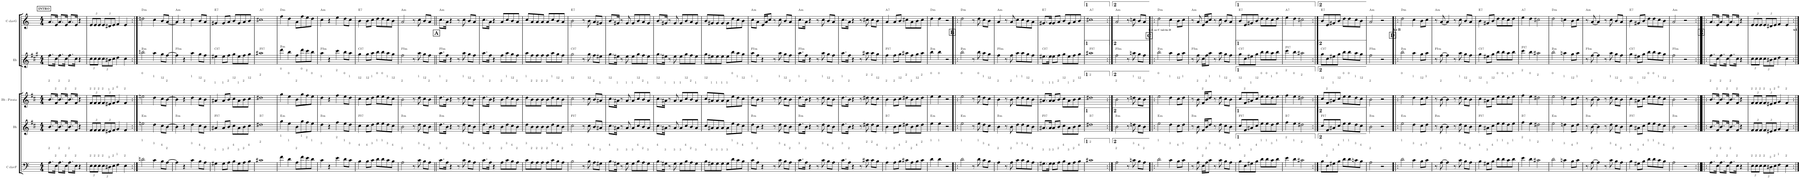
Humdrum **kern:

**kern	**kern	**harte	**kern	**kern	**harte	**kern	**harte
*part5	*part4	*part4	*part3	*part2	*part2	*part1	*part1
*staff5	*staff4	*	*staff3	*staff2	*	*staff1	*
*I"C clavF	*I"Bb	*	*I"Bb - Pirata	*I"Eb	*	*I"C clavG	*
*clefF4	*clefG2	*	*clefG2	*clefG2	*	*clefG2	*
*	*Trd1c2	*	*Trd1c2	*Trd5c9	*	*	*
*k[]	*k[f#c#]	*	*k[f#c#]	*k[f#c#g#]	*	*k[]	*
*M4/4	*M4/4	*	*M4/4	*M4/4	*	*M4/4	*
!!LO:REH:place=s1:a:B:cj:t=INTRO
=1	=1	=1	=1	=1	=1	=1	=1
!	!	!	!LO:TX:a:t=2	!	!	!	!
!LO:TX:a:t=2	!	!	!	!	!	!	!
8.A\L	8.b/L	.	8.b/L	8.ff#\L	.	8.a/L	.
!	!	!	!LO:TX:a:t=2	!	!	!	!
!LO:TX:a:t=2	!	!	!	!	!	!	!
16E\Jk	16f#/Jk	.	16f#/Jk	16cc#\Jk	.	16e/Jk	.
!	!	!	!LO:TX:a:t=2	!	!	!	!
!LO:TX:a:t=2	!	!	!	!	!	!	!
8.A\L	8.b/L	.	8.b/L	8.ff#\L	.	8.a/L	.
!	!	!	!LO:TX:a:t=2	!	!	!	!
!LO:TX:a:t=2	!	!	!	!	!	!	!
16E\Jk	16f#/Jk	.	16f#/Jk	16cc#\Jk	.	16e/Jk	.
!	!	!	!LO:TX:a:t=2	!	!	!	!
!LO:TX:a:t=2	!	!	!	!	!	!	!
8.A\L	8.b/L	.	8.b/L	8.ff#\L	.	8.a/L	.
!	!	!	!LO:TX:a:t=2	!	!	!	!
!LO:TX:a:t=2	!	!	!	!	!	!	!
16E\Jk	16f#/Jk	.	16f#/Jk	16cc#\Jk	.	16e/Jk	.
4r	4r	.	4r	4r	.	4r	.
=2	=2	=2	=2	=2	=2	=2	=2
*Xbrackettup	*Xbrackettup	*	*Xbrackettup	*Xbrackettup	*	*Xbrackettup	*
!	!	!	!LO:TX:a:t=2	!	!	!	!
!LO:TX:a:t=2	!	!	!	!	!	!	!
12E\L	12f#/L	.	12f#/L	12cc#\L	.	12e/L	.
!	!	!	!LO:TX:a:t=2	!	!	!	!
!LO:TX:a:t=2	!	!	!	!	!	!	!
12E\	12f#/	.	12f#/	12cc#\	.	12e/	.
!	!	!	!LO:TX:a:t=2	!	!	!	!
!LO:TX:a:t=2	!	!	!	!	!	!	!
12E\J	12f#/J	.	12f#/J	12cc#\J	.	12e/J	.
!	!	!	!LO:TX:a:t=2	!	!	!	!
!LO:TX:a:t=2	!	!	!	!	!	!	!
12E\L	12f#/L	.	12f#/L	12cc#\L	.	12e/L	.
!	!	!	!LO:TX:a:t=1	!	!	!	!
!LO:TX:a:t=3	!	!	!	!	!	!	!
12D#X\	12e#X/	.	12e#X/	12b#X\	.	12d#X/	.
!	!	!	!LO:TX:a:t=2	!	!	!	!
!LO:TX:a:t=2	!	!	!	!	!	!	!
12E\J	12f#/J	.	12f#/J	12cc#\J	.	12e/J	.
!	!	!	!LO:TX:a:t=0	!	!	!	!
!LO:TX:a:t=1	!	!	!	!	!	!	!
4F\	4g/	.	4g/	4dd\	.	4f/	.
!	!	!	!LO:TX:a:t=2	!	!	!	!
!LO:TX:a:t=2	!	!	!	!	!	!	!
4E\	4f#/	.	4f#/	4cc#\	.	4e/	.
=3:|!	=3:|!	=3:|!	=3:|!	=3:|!	=3:|!	=3:|!	=3:|!
!	!	!	!LO:TX:a:t=0	!	!	!	!
!LO:TX:a:t=1	!	!LO:H:kt=m	!	!	!LO:H:kt=m	!	!LO:H:kt=m
2dn\	2een\	E:min	2een\	2bbn\	B:min	2ddn\	D:min
!	!	!	!LO:TX:a:t=1	!	!	!	!
!LO:TX:a:t=3	!	!	!	!	!	!	!
4c\	4dd\	.	4dd\	4aa\	.	4cc\	.
!	!	!	!LO:TX:a:t=12	!	!	!	!
!LO:TX:a:t=4	!	!	!	!	!	!	!
8B\L	8cc#\L	.	8cc#\L	8gg#\L	.	8b/L	.
!	!	!	!LO:TX:a:t=2	!	!	!	!
!LO:TX:a:t=2	!	!	!	!	!	!	!
[>8A\J	[>8b\J	.	[>8b\J	[>8ff#\J	.	[<8a/J	.
=4	=4	=4	=4	=4	=4	=4	=4
!	!	!LO:H:kt=m	!	!	!LO:H:kt=m	!	!LO:H:kt=m
4A\]	4b\]	B:min	4b\]	4ff#\]	F#:min	4a/]	A:min
4r	4r	.	4r	4r	.	4r	.
!	!	!	!LO:TX:a:t=1	!	!	!	!
!LO:TX:a:t=3	!	!	!	!	!	!	!
4c\	4dd\	.	4dd\	4aa\	.	4cc\	.
!	!	!	!LO:TX:a:t=12	!	!	!	!
!LO:TX:a:t=4	!	!	!	!	!	!	!
8B\L	8cc#\L	.	8cc#\L	8gg#\L	.	8b/L	.
!	!	!	!LO:TX:a:t=2	!	!	!	!
!LO:TX:a:t=2	!	!	!	!	!	!	!
8A\J	8b\J	.	8b\J	8ff#\J	.	8a/J	.
=5	=5	=5	=5	=5	=5	=5	=5
!	!	!	!LO:TX:a:t=1	!	!	!	!
!LO:TX:a:t=3	!	!LO:H:kt=7	!	!	!LO:H:kt=7	!	!LO:H:kt=7
4G#X\	4a#X/	F#:7	4a#X/	4ee#X\	C#:7	4g#X/	E:7
!	!	!	!LO:TX:a:t=1	!	!	!	!
!LO:TX:a:t=3	!	!	!	!	!	!	!
8G#\L	8a#/L	.	8a#/L	8ee#\L	.	8g#/L	.
!	!	!	!LO:TX:a:t=2	!	!	!	!
!LO:TX:a:t=2	!	!	!	!	!	!	!
8A\J	8b/J	.	8b/J	8ff#\J	.	8a/J	.
!	!	!	!LO:TX:a:t=12	!	!	!	!
!LO:TX:a:t=4	!	!	!	!	!	!	!
8B\L	8cc#\L	.	8cc#\L	8gg#\L	.	8b/L	.
!	!	!	!LO:TX:a:t=1	!	!	!	!
!LO:TX:a:t=3	!	!	!	!	!	!	!
8G#\	8a#\	.	8a#\	8ee#\	.	8g#/	.
!	!	!	!LO:TX:a:t=2	!	!	!	!
!LO:TX:a:t=2	!	!	!	!	!	!	!
8A\	8b\	.	8b\	8ff#\	.	8a/	.
!	!	!	!LO:TX:a:t=12	!	!	!	!
!LO:TX:a:t=4	!	!	!	!	!	!	!
8B\J	8cc#\J	.	8cc#\J	8gg#\J	.	8b/J	.
=6	=6	=6	=6	=6	=6	=6	=6
!	!	!	!LO:TX:a:t=2	!	!	!	!
!LO:TX:a:t=2	!	!LO:H:kt=7	!	!	!LO:H:kt=7	!	!LO:H:kt=7
1c#X	1dd#X	B:7	1dd#X	1aa#X	F#:7	1cc#X	A:7
=7	=7	=7	=7	=7	=7	=7	=7
!	!	!	!LO:TX:a:t=0	!	!	!	!
!LO:TX:a:t=1	!	!LO:H:kt=m	!	!	!LO:H:kt=m	!	!LO:H:kt=m
4f\	4gg\	E:min	4gg\	4ddd\	B:min	4ff\	D:min
!	!	!	!LO:TX:a:t=0	!	!	!	!
!LO:TX:a:t=1	!	!	!	!	!	!	!
4d\	4ee\	.	4ee\	4bb\	.	4dd\	.
!	!	!	!LO:TX:a:t=2	!	!	!	!
!LO:TX:a:t=2	!	!	!	!	!	!	!
8A\L	8b\L	.	8b\L	8ff#\L	.	8a\L	.
!	!	!	!LO:TX:a:t=0	!	!	!	!
!LO:TX:a:t=1	!	!	!	!	!	!	!
8f\	8gg\	.	8gg\	8ddd\	.	8ff\	.
!	!	!	!LO:TX:a:t=2	!	!	!	!
!LO:TX:a:t=2	!	!	!	!	!	!	!
8e\	8ff#\	.	8ff#\	8ccc#\	.	8ee\	.
!	!	!	!LO:TX:a:t=0	!	!	!	!
!LO:TX:a:t=1	!	!	!	!	!	!	!
8d\J	8ee\J	.	8ee\J	8bb\J	.	8dd\J	.
=8	=8	=8	=8	=8	=8	=8	=8
!	!	!	!LO:TX:a:t=1	!	!	!	!
!LO:TX:a:t=3	!	!LO:H:kt=m	!	!	!LO:H:kt=m	!	!LO:H:kt=m
4c\	4dd\	B:min	4dd\	4aa\	F#:min	4cc\	A:min
4r	4r	.	4r	4r	.	4r	.
!	!	!	!LO:TX:a:t=2	!	!	!	!
!LO:TX:a:t=2	!	!	!	!	!	!	!
4e\	4ff#\	.	4ff#\	4ccc#\	.	4ee\	.
!	!	!	!LO:TX:a:t=0	!	!	!	!
!LO:TX:a:t=1	!	!	!	!	!	!	!
8d\L	8ee\L	.	8ee\L	8bb\L	.	8dd\L	.
!	!	!	!LO:TX:a:t=1	!	!	!	!
!LO:TX:a:t=3	!	!	!	!	!	!	!
8c\J	8dd\J	.	8dd\J	8aa\J	.	8cc\J	.
=9	=9	=9	=9	=9	=9	=9	=9
!	!	!	!LO:TX:a:t=12	!	!	!	!
!LO:TX:a:t=4	!	!LO:H:kt=7	!	!	!LO:H:kt=7	!	!LO:H:kt=7
4B\	4cc#\	F#:7	4cc#\	4gg#\	C#:7	4b\	E:7
!	!	!	!LO:TX:a:t=12	!	!	!	!
!LO:TX:a:t=4	!	!	!	!	!	!	!
8B\L	8cc#\L	.	8cc#\L	8gg#\L	.	8b\L	.
!	!	!	!LO:TX:a:t=1	!	!	!	!
!LO:TX:a:t=3	!	!	!	!	!	!	!
8c\J	8dd\J	.	8dd\J	8aa\J	.	8cc\J	.
!	!	!	!LO:TX:a:t=0	!	!	!	!
!LO:TX:a:t=1	!	!	!	!	!	!	!
8d\L	8ee\L	.	8ee\L	8bb\L	.	8dd\L	.
!	!	!	!LO:TX:a:t=0	!	!	!	!
!LO:TX:a:t=1	!	!	!	!	!	!	!
8d\	8ee\	.	8ee\	8bb\	.	8dd\	.
!	!	!	!LO:TX:a:t=1	!	!	!	!
!LO:TX:a:t=3	!	!	!	!	!	!	!
8c\	8dd\	.	8dd\	8aa\	.	8cc\	.
!	!	!	!LO:TX:a:t=12	!	!	!	!
!LO:TX:a:t=4	!	!	!	!	!	!	!
8B\J	8cc#\J	.	8cc#\J	8gg#\J	.	8b\J	.
=10	=10	=10	=10	=10	=10	=10	=10
!	!	!	!LO:TX:a:t=2	!	!	!	!
!LO:TX:a:t=2	!	!LO:H:kt=m	!	!	!LO:H:kt=m	!	!LO:H:kt=m
2A\	2b\	B:min	2b\	2ff#\	F#:min	2a/	A:min
8r	8r	.	8r	8r	.	8r	.
!	!	!	!LO:TX:a:t=1	!	!	!	!
!LO:TX:a:t=3	!	!	!	!	!	!	!
8c\	8dd\	.	8dd\	8aa\	.	8cc\	.
!	!	!	!LO:TX:a:t=12	!	!	!	!
!LO:TX:a:t=4	!	!	!	!	!	!	!
8B\L	8cc#\L	.	8cc#\L	8gg#\L	.	8b/L	.
!	!	!	!LO:TX:a:t=2	!	!	!	!
!LO:TX:a:t=2	!	!	!	!	!	!	!
8A\J	8b\J	.	8b\J	8ff#\J	.	8a/J	.
!!LO:REH:place=s1:b:B:cj:fs=11.4272:t=A
=11||	=11||	=11||	=11||	=11||	=11||	=11||	=11||
!	!	!	!LO:TX:a:t=1	!	!	!	!
!LO:TX:a:t=3	!	!LO:H:kt=m	!	!	!LO:H:kt=m	!	!LO:H:kt=m
8.c\L	8.dd\L	B:min	8.dd\L	8.aa\L	F#:min	8.cc\L	A:min
!	!	!	!LO:TX:a:t=2	!	!	!	!
!LO:TX:a:t=2	!	!	!	!	!	!	!
16A\Jk	16b\Jk	.	16b\Jk	16ff#\Jk	.	16a\Jk	.
4r	4r	.	4r	4r	.	4r	.
8r	8r	.	8r	8r	.	8r	.
!	!	!	!LO:TX:a:t=1	!	!	!	!
!LO:TX:a:t=3	!	!	!	!	!	!	!
8c\	8dd\	.	8dd\	8aa\	.	8cc\	.
!	!	!	!LO:TX:a:t=12	!	!	!	!
!LO:TX:a:t=4	!	!	!	!	!	!	!
8B\L	8cc#\L	.	8cc#\L	8gg#\L	.	8b/L	.
!	!	!	!LO:TX:a:t=2	!	!	!	!
!LO:TX:a:t=2	!	!	!	!	!	!	!
8A\J	8b\J	.	8b\J	8ff#\J	.	8a/J	.
=12	=12	=12	=12	=12	=12	=12	=12
!	!	!	!LO:TX:a:t=1	!	!	!	!
!LO:TX:a:t=3	!	!	!	!	!	!	!
8.c\L	8.dd\L	.	8.dd\L	8.aa\L	.	8.cc\L	.
!	!	!	!LO:TX:a:t=2	!	!	!	!
!LO:TX:a:t=2	!	!	!	!	!	!	!
16A\Jk	16b\Jk	.	16b\Jk	16ff#\Jk	.	16a\Jk	.
4r	4r	.	4r	4r	.	4r	.
!	!	!	!LO:TX:a:t=2	!	!	!	!
!LO:TX:a:t=2	!	!	!	!	!	!	!
8A\L	8b\L	.	8b\L	8ff#\L	.	8a/L	.
!	!	!	!LO:TX:a:t=1	!	!	!	!
!LO:TX:a:t=3	!	!	!	!	!	!	!
8c\	8dd\	.	8dd\	8aa\	.	8cc/	.
!	!	!	!LO:TX:a:t=12	!	!	!	!
!LO:TX:a:t=4	!	!	!	!	!	!	!
8B\	8cc#\	.	8cc#\	8gg#\	.	8b/	.
!	!	!	!LO:TX:a:t=2	!	!	!	!
!LO:TX:a:t=2	!	!	!	!	!	!	!
8A\J	8b\J	.	8b\J	8ff#\J	.	8a/J	.
=13	=13	=13	=13	=13	=13	=13	=13
!	!	!	!LO:TX:a:t=1	!	!	!	!
!LO:TX:a:t=3	!	!	!	!	!	!	!
8c\L	8dd\L	.	8dd\L	8aa\L	.	8cc/L	.
!	!	!	!LO:TX:a:t=2	!	!	!	!
!LO:TX:a:t=2	!	!	!	!	!	!	!
8A\	8b\	.	8b\	8ff#\	.	8a/	.
!	!	!	!LO:TX:a:t=2	!	!	!	!
!LO:TX:a:t=2	!	!	!	!	!	!	!
8A\	8b\	.	8b\	8ff#\	.	8a/	.
!	!	!	!LO:TX:a:t=2	!	!	!	!
!LO:TX:a:t=2	!	!	!	!	!	!	!
8A\J	8b\J	.	8b\J	8ff#\J	.	8a/J	.
!	!	!	!LO:TX:a:t=2	!	!	!	!
!LO:TX:a:t=2	!	!	!	!	!	!	!
8A\L	8b\L	.	8b\L	8ff#\L	.	8a/L	.
!	!	!	!LO:TX:a:t=1	!	!	!	!
!LO:TX:a:t=3	!	!	!	!	!	!	!
8c\	8dd\	.	8dd\	8aa\	.	8cc/	.
!	!	!	!LO:TX:a:t=12	!	!	!	!
!LO:TX:a:t=4	!	!	!	!	!	!	!
8B\	8cc#\	.	8cc#\	8gg#\	.	8b/	.
!	!	!	!LO:TX:a:t=2	!	!	!	!
!LO:TX:a:t=2	!	!	!	!	!	!	!
8A\J	8b\J	.	8b\J	8ff#\J	.	8a/J	.
=14	=14	=14	=14	=14	=14	=14	=14
!	!	!	!LO:TX:a:t=12	!	!	!	!
!LO:TX:a:t=4	!	!LO:H:kt=7	!	!	!LO:H:kt=7	!	!LO:H:kt=7
2B\	2cc#\	F#:7	2cc#\	2gg#\	C#:7	2b\	E:7
8r	8r	.	8r	8r	.	8r	.
!	!	!	!LO:TX:a:t=12	!	!	!	!
!LO:TX:a:t=4	!	!	!	!	!	!	!
8B\	8cc#\	.	8cc#\	8gg#\	.	8b\	.
!	!	!	!LO:TX:a:t=2	!	!	!	!
!LO:TX:a:t=2	!	!	!	!	!	!	!
8A\L	8b/L	.	8b/L	8ff#\L	.	8a/L	.
!	!	!	!LO:TX:a:t=1	!	!	!	!
!LO:TX:a:t=3	!	!	!	!	!	!	!
8G#X\J	8a#X/J	.	8a#X/J	8ee#X\J	.	8g#X/J	.
=15	=15	=15	=15	=15	=15	=15	=15
!	!	!	!LO:TX:a:t=12	!	!	!	!
!LO:TX:a:t=4	!	!	!	!	!	!	!
8.B\L	8.cc#\L	.	8.cc#\L	8.gg#\L	.	8.b/L	.
!	!	!	!LO:TX:a:t=1	!	!	!	!
!LO:TX:a:t=3	!	!	!	!	!	!	!
16G#X\Jk	16a#X\Jk	.	16a#X\Jk	16ee#X\Jk	.	16g#X/Jk	.
8r	8r	.	8r	8r	.	8r	.
!	!	!	!LO:TX:a:t=1	!	!	!	!
!LO:TX:a:t=3	!	!	!	!	!	!	!
8G#\	8a#/	.	8a#/	8ee#\	.	8g#/	.
!	!	!	!LO:TX:a:t=1	!	!	!	!
!LO:TX:a:t=3	!	!	!	!	!	!	!
8G#\L	8a#/L	.	8a#/L	8ee#\L	.	8g#/L	.
!	!	!	!LO:TX:a:t=12	!	!	!	!
!LO:TX:a:t=4	!	!	!	!	!	!	!
8B\	8cc#/	.	8cc#/	8gg#\	.	8b/	.
!	!	!	!LO:TX:a:t=2	!	!	!	!
!LO:TX:a:t=2	!	!	!	!	!	!	!
8A\	8b/	.	8b/	8ff#\	.	8a/	.
!	!	!	!LO:TX:a:t=1	!	!	!	!
!LO:TX:a:t=3	!	!	!	!	!	!	!
8G#\J	8a#/J	.	8a#/J	8ee#\J	.	8g#/J	.
=16	=16	=16	=16	=16	=16	=16	=16
!	!	!	!LO:TX:a:t=12	!	!	!	!
!LO:TX:a:t=4	!	!	!	!	!	!	!
8.B\L	8.cc#\L	.	8.cc#\L	8.gg#\L	.	8.b/L	.
!	!	!	!LO:TX:a:t=1	!	!	!	!
!LO:TX:a:t=3	!	!	!	!	!	!	!
16G#X\Jk	16a#X\Jk	.	16a#X\Jk	16ee#X\Jk	.	16g#X/Jk	.
8r	8r	.	8r	8r	.	8r	.
!	!	!	!LO:TX:a:t=1	!	!	!	!
!LO:TX:a:t=3	!	!	!	!	!	!	!
8G#\	8a#/	.	8a#/	8ee#\	.	8g#/	.
!	!	!	!LO:TX:a:t=1	!	!	!	!
!LO:TX:a:t=3	!	!	!	!	!	!	!
8G#\L	8a#/L	.	8a#/L	8ee#\L	.	8g#/L	.
!	!	!	!LO:TX:a:t=12	!	!	!	!
!LO:TX:a:t=4	!	!	!	!	!	!	!
8B\	8cc#/	.	8cc#/	8gg#\	.	8b/	.
!	!	!	!LO:TX:a:t=2	!	!	!	!
!LO:TX:a:t=2	!	!	!	!	!	!	!
8A\	8b/	.	8b/	8ff#\	.	8a/	.
!	!	!	!LO:TX:a:t=1	!	!	!	!
!LO:TX:a:t=3	!	!	!	!	!	!	!
8G#\J	8a#/J	.	8a#/J	8ee#\J	.	8g#/J	.
=17	=17	=17	=17	=17	=17	=17	=17
!	!	!	!LO:TX:a:t=12	!	!	!	!
!LO:TX:a:t=4	!	!	!	!	!	!	!
8B\L	8cc#/L	.	8cc#/L	8gg#\L	.	8b/L	.
!	!	!	!LO:TX:a:t=1	!	!	!	!
!LO:TX:a:t=3	!	!	!	!	!	!	!
8G#X\	8a#X/	.	8a#X/	8ee#X\	.	8g#X/	.
!	!	!	!LO:TX:a:t=1	!	!	!	!
!LO:TX:a:t=3	!	!	!	!	!	!	!
8G#\	8a#/	.	8a#/	8ee#\	.	8g#/	.
!	!	!	!LO:TX:a:t=1	!	!	!	!
!LO:TX:a:t=3	!	!	!	!	!	!	!
8G#\J	8a#/J	.	8a#/J	8ee#\J	.	8g#/J	.
!	!	!	!LO:TX:a:t=1	!	!	!	!
!LO:TX:a:t=3	!	!	!	!	!	!	!
8G#\L	8a#\L	.	8a#\L	8ee#\L	.	8g#\L	.
!	!	!	!LO:TX:a:t=0	!	!	!	!
!LO:TX:a:t=1	!	!	!	!	!	!	!
8d\	8ee\	.	8ee\	8bb\	.	8dd\	.
!	!	!	!LO:TX:a:t=1	!	!	!	!
!LO:TX:a:t=3	!	!	!	!	!	!	!
8c\	8dd\	.	8dd\	8aa\	.	8cc\	.
!	!	!	!LO:TX:a:t=12	!	!	!	!
!LO:TX:a:t=4	!	!	!	!	!	!	!
8B\J	8cc#\J	.	8cc#\J	8gg#\J	.	8b\J	.
=18	=18	=18	=18	=18	=18	=18	=18
!	!	!	!LO:TX:a:t=1	!	!	!	!
!LO:TX:a:t=3	!	!LO:H:kt=m	!	!	!LO:H:kt=m	!	!LO:H:kt=m
8c\L	8dd\L	B:min	8dd\L	8aa\L	F#:min	8cc\L	A:min
!	!	!	!LO:TX:a:t=2	!	!	!	!
!LO:TX:a:t=2	!	!	!	!	!	!	!
8A\J	8b\J	.	8b\J	8ff#\J	.	8a\J	.
4r	4r	.	4r	4r	.	16e/LL	.
.	.	.	.	.	.	16a/J	.
.	.	.	.	.	.	8cc/J	.
8r	8r	.	8r	8r	.	8r	.
!	!	!	!LO:TX:a:t=1	!	!	!	!
!LO:TX:a:t=3	!	!	!	!	!	!	!
8c\	8dd\	.	8dd\	8aa\	.	8cc\	.
!	!	!	!LO:TX:a:t=12	!	!	!	!
!LO:TX:a:t=4	!	!	!	!	!	!	!
8B\L	8cc#\L	.	8cc#\L	8gg#\L	.	8b/L	.
!	!	!	!LO:TX:a:t=2	!	!	!	!
!LO:TX:a:t=2	!	!	!	!	!	!	!
8A\J	8b\J	.	8b\J	8ff#\J	.	8a/J	.
=19	=19	=19	=19	=19	=19	=19	=19
!	!	!	!LO:TX:a:t=1	!	!	!	!
!LO:TX:a:t=3	!	!LO:H:kt=m	!	!	!LO:H:kt=m	!	!LO:H:kt=m
8.c\L	8.dd\L	B:min	8.dd\L	8.aa\L	F#:min	8.cc\L	A:min
!	!	!	!LO:TX:a:t=2	!	!	!	!
!LO:TX:a:t=2	!	!	!	!	!	!	!
16A\Jk	16b\Jk	.	16b\Jk	16ff#\Jk	.	16a\Jk	.
4r	4r	.	4r	4r	.	4r	.
8r	8r	.	8r	8r	.	8r	.
!	!	!	!LO:TX:a:t=1	!	!	!	!
!LO:TX:a:t=3	!	!	!	!	!	!	!
8c\	8dd\	.	8dd\	8aa\	.	8cc\	.
!	!	!	!LO:TX:a:t=12	!	!	!	!
!LO:TX:a:t=4	!	!	!	!	!	!	!
8B\L	8cc#\L	.	8cc#\L	8gg#\L	.	8b/L	.
!	!	!	!LO:TX:a:t=2	!	!	!	!
!LO:TX:a:t=2	!	!	!	!	!	!	!
8A\J	8b\J	.	8b\J	8ff#\J	.	8a/J	.
=20	=20	=20	=20	=20	=20	=20	=20
!	!	!	!LO:TX:a:t=1	!	!	!	!
!LO:TX:a:t=3	!	!	!	!	!	!	!
8.c\L	8.dd\L	.	8.dd\L	8.aa\L	.	8.cc\L	.
!	!	!	!LO:TX:a:t=2	!	!	!	!
!LO:TX:a:t=2	!	!	!	!	!	!	!
16A\Jk	16b\Jk	.	16b\Jk	16ff#\Jk	.	16a\Jk	.
4r	4r	.	4r	4r	.	4r	.
8r	8r	.	8r	8r	.	8r	.
!	!	!	!LO:TX:a:t=2	!	!	!	!
!LO:TX:a:t=2	!	!	!	!	!	!	!
8c#X\	8dd#X\	.	8dd#X\	8aa#X\	.	8cc#X\	.
!	!	!	!LO:TX:a:t=2	!	!	!	!
!LO:TX:a:t=2	!	!	!	!	!	!	!
8c#\L	8dd#\L	.	8dd#\L	8aa#\L	.	8cc#\L	.
!	!	!	!LO:TX:a:t=12	!	!	!	!
!LO:TX:a:t=4	!	!	!	!	!	!	!
8B\J	8cc#\J	.	8cc#\J	8gg#\J	.	8b\J	.
=21	=21	=21	=21	=21	=21	=21	=21
!	!	!	!LO:TX:a:t=2	!	!	!	!
!LO:TX:a:t=2	!	!LO:H:kt=7	!	!	!LO:H:kt=7	!	!LO:H:kt=7
4A\	4b\	B:7	4b\	4ff#\	F#:7	4a/	A:7
!	!	!	!LO:TX:a:t=2	!	!	!	!
!LO:TX:a:t=2	!	!	!	!	!	!	!
8A\L	8b\L	.	8b\L	8ff#\L	.	8a/L	.
!	!	!	!LO:TX:a:t=12	!	!	!	!
!LO:TX:a:t=4	!	!	!	!	!	!	!
8B\J	8cc#\J	.	8cc#\J	8gg#\J	.	8b/J	.
!	!	!	!LO:TX:a:t=2	!	!	!	!
!LO:TX:a:t=2	!	!	!	!	!	!	!
8c#X\L	8dd#X\L	.	8dd#X\L	8aa#X\L	.	8cc#X\L	.
!	!	!	!LO:TX:a:t=2	!	!	!	!
!LO:TX:a:t=2	!	!	!	!	!	!	!
8A\	8b\	.	8b\	8ff#\	.	8a\	.
!	!	!	!LO:TX:a:t=12	!	!	!	!
!LO:TX:a:t=4	!	!	!	!	!	!	!
8B\	8cc#\	.	8cc#\	8gg#\	.	8b\	.
!	!	!	!LO:TX:a:t=2	!	!	!	!
!LO:TX:a:t=2	!	!	!	!	!	!	!
8c#\J	8dd#\J	.	8dd#\J	8aa#\J	.	8cc#\J	.
=22	=22	=22	=22	=22	=22	=22	=22
!	!	!	!LO:TX:a:t=0	!	!	!	!
!LO:TX:a:t=1	!	!LO:H:kt=m	!	!	!LO:H:kt=m	!	!LO:H:kt=m
4d\	4ee\	E:min	4ee\	4bb\	B:min	4dd\	D:min
!	!	!	!LO:TX:a:t=0	!	!	!	!
!LO:TX:a:t=1	!	!	!	!	!	!	!
4d\	4ee\	.	4ee\	4bb\	.	4dd\	.
2r	2r	.	2r	2r	.	2r	.
!!LO:REH:place=s1:b:B:cj:fs=11.4272:t=B
=23!|:	=23!|:	=23!|:	=23!|:	=23!|:	=23!|:	=23!|:	=23!|:
!	!	!	!LO:TX:a:t=0	!	!	!	!
!LO:TX:a:t=1	!	!LO:H:kt=m	!	!	!LO:H:kt=m	!	!LO:H:kt=m
2d\	2ee\	E:min	2ee\	2bb\	B:min	2dd\	D:min
8r	8r	.	8r	8r	.	8r	.
!	!	!	!LO:TX:a:t=0	!	!	!	!
!LO:TX:a:t=1	!	!	!	!	!	!	!
8d\	8ee\	.	8ee\	8bb\	.	8dd\	.
!	!	!	!LO:TX:a:t=1	!	!	!	!
!LO:TX:a:t=3	!	!	!	!	!	!	!
8c\L	8dd\L	.	8dd\L	8aa\L	.	8cc\L	.
!	!	!	!LO:TX:a:t=12	!	!	!	!
!LO:TX:a:t=4	!	!	!	!	!	!	!
8B\J	8cc#\J	.	8cc#\J	8gg#\J	.	8b\J	.
=24	=24	=24	=24	=24	=24	=24	=24
!	!	!	!LO:TX:a:t=2	!	!	!	!
!LO:TX:a:t=2	!	!LO:H:kt=m	!	!	!LO:H:kt=m	!	!LO:H:kt=m
4A\	4b\	B:min	4b\	4ff#\	F#:min	4a/	A:min
8r	8r	.	8r	8r	.	8r	.
!	!	!	!LO:TX:a:t=2	!	!	!	!
!LO:TX:a:t=2	!	!	!	!	!	!	!
8A\	8b\	.	8b\	8ff#\	.	8a/	.
!	!	!	!LO:TX:a:t=1	!	!	!	!
!LO:TX:a:t=3	!	!	!	!	!	!	!
8c\L	8dd\L	.	8dd\L	8aa\L	.	8cc\L	.
!	!	!	!LO:TX:a:t=1	!	!	!	!
!LO:TX:a:t=3	!	!	!	!	!	!	!
8c\	8dd\	.	8dd\	8aa\	.	8cc\	.
!	!	!	!LO:TX:a:t=12	!	!	!	!
!LO:TX:a:t=4	!	!	!	!	!	!	!
8B\	8cc#\	.	8cc#\	8gg#\	.	8b\	.
!	!	!	!LO:TX:a:t=2	!	!	!	!
!LO:TX:a:t=2	!	!	!	!	!	!	!
8A\J	8b\J	.	8b\J	8ff#\J	.	8a\J	.
=25	=25	=25	=25	=25	=25	=25	=25
!	!	!	!LO:TX:a:t=1	!	!	!	!
!LO:TX:a:t=3	!	!LO:H:kt=7	!	!	!LO:H:kt=7	!	!LO:H:kt=7
8.G#X\L	8.a#X/L	F#:7	8.a#X/L	8.ee#X\L	C#:7	8.g#X/L	E:7
!	!	!	!LO:TX:a:t=1	!	!	!	!
!LO:TX:a:t=3	!	!	!	!	!	!	!
16G#\Jk	16a#/Jk	.	16a#/Jk	16ee#\Jk	.	16g#/Jk	.
!	!	!	!LO:TX:a:t=1	!	!	!	!
!LO:TX:a:t=3	!	!	!	!	!	!	!
8G#\L	8a#/L	.	8a#/L	8ee#\L	.	8g#/L	.
!	!	!	!LO:TX:a:t=2	!	!	!	!
!LO:TX:a:t=2	!	!	!	!	!	!	!
8A\J	8b/J	.	8b/J	8ff#\J	.	8a/J	.
!	!	!	!LO:TX:a:t=12	!	!	!	!
!LO:TX:a:t=4	!	!	!	!	!	!	!
8B\L	8cc#\L	.	8cc#\L	8gg#\L	.	8b/L	.
!	!	!	!LO:TX:a:t=1	!	!	!	!
!LO:TX:a:t=3	!	!	!	!	!	!	!
8G#\	8a#\	.	8a#\	8ee#\	.	8g#/	.
!	!	!	!LO:TX:a:t=2	!	!	!	!
!LO:TX:a:t=2	!	!	!	!	!	!	!
8A\	8b\	.	8b\	8ff#\	.	8a/	.
!	!	!	!LO:TX:a:t=12	!	!	!	!
!LO:TX:a:t=4	!	!	!	!	!	!	!
8B\J	8cc#\J	.	8cc#\J	8gg#\J	.	8b/J	.
=26	=26	=26	=26	=26	=26	=26	=26
!	!	!	!LO:TX:a:t=2	!	!	!	!
!LO:TX:a:t=2	!	!LO:H:kt=7	!	!	!LO:H:kt=7	!	!LO:H:kt=7
1c#X	1dd#X	B:7	1dd#X	1aa#X	F#:7	1cc#X	A:7
=27:|!	=27:|!	=27:|!	=27:|!	=27:|!	=27:|!	=27:|!	=27:|!
!	!	!	!LO:TX:a:t=2	!	!	!	!
!LO:TX:a:t=2	!	!LO:H:kt=m	!	!	!LO:H:kt=m	!	!LO:H:kt=m
*	*	*	*	*	*	*^	*
2A\	2b\	B:min	2b\	2ff#\	F#:min	2a/	2...ryy	A:min
8r	8r	.	8r	8r	.	8r	.	.
!	!	!	!LO:TX:a:t=1	!	!	!	!	!
!LO:TX:a:t=3	!	!	!	!	!	!	!	!
8cn\	8ddn\	.	8ddn\	8aan\	.	8ccn\	.	.
!	!	!	!LO:TX:a:t=12	!	!	!	!	!
!LO:TX:a:t=4	!	!	!	!	!	!	!	!
8B\L	8cc#\L	.	8cc#\L	8gg#\L	.	8b/L	.	.
!	!	!	!LO:TX:a:t=2	!	!	!	!	!
!LO:TX:a:t=2	!	!	!	!	!	!	!	!
8A\J	8b\J	.	8b\J	8ff#\J	.	8a/J	.	.
!	!	!	!	!	!	!	!LO:TX:b:B:t=D.S. ao C (x2)Ao D	!
.	.	.	.	.	.	.	16ryy	.
!!LO:REH:place=s1:b:B:cj:fs=11.4272:t=C
=28!|:	=28!|:	=28!|:	=28!|:	=28!|:	=28!|:	=28!|:	=28!|:	=28!|:
!	!	!	!LO:TX:a:t=0	!	!	!	!	!
!LO:TX:a:t=1	!	!LO:H:kt=m	!	!	!LO:H:kt=m	!	!	!LO:H:kt=m
*	*	*	*	*	*	*v	*v	*
2d\	2ee\	E:min	2ee\	2bb\	B:min	2dd\	D:min
!	!	!	!LO:TX:a:t=1	!	!	!	!
!LO:TX:a:t=3	!	!	!	!	!	!	!
4c\	4dd\	.	4dd\	4aa\	.	4cc\	.
!	!	!	!LO:TX:a:t=12	!	!	!	!
!LO:TX:a:t=4	!	!	!	!	!	!	!
8B\L	8cc#\L	.	8cc#\L	8gg#\L	.	8b\L	.
!	!	!	!LO:TX:a:t=1	!	!	!	!
!LO:TX:a:t=3	!	!	!	!	!	!	!
8c\J	8dd\J	.	8dd\J	8aa\J	.	8cc\J	.
=29	=29	=29	=29	=29	=29	=29	=29
!	!	!LO:H:kt=m	!	!	!LO:H:kt=m	!	!LO:H:kt=m
8r	8r	B:min	8r	8r	F#:min	8r	A:min
!	!	!	!LO:TX:a:t=2	!	!	!	!
!LO:TX:a:t=2	!	!	!	!	!	!	!
8A\	8b\	.	8b\	8ff#\	.	8a/	.
!	!	!	!LO:TX:a:t=2	!	!	!	!
!LO:TX:a:t=2	!	!	!	!	!	!	!
16E\LL	16f#/LL	.	16f#/LL	16cc#\LL	.	16e/LL	.
!	!	!	!LO:TX:a:t=2	!	!	!	!
!LO:TX:a:t=2	!	!	!	!	!	!	!
16A\J	16b/J	.	16b/J	16ff#\J	.	16a/J	.
!	!	!	!LO:TX:a:t=1	!	!	!	!
!LO:TX:a:t=3	!	!	!	!	!	!	!
8c\J	8dd/J	.	8dd/J	8aa\J	.	8cc/J	.
8r	8r	.	8r	8r	.	8r	.
!	!	!	!LO:TX:a:t=1	!	!	!	!
!LO:TX:a:t=3	!	!	!	!	!	!	!
8c\	8dd\	.	8dd\	8aa\	.	8cc\	.
!	!	!	!LO:TX:a:t=12	!	!	!	!
!LO:TX:a:t=4	!	!	!	!	!	!	!
8B\L	8cc#\L	.	8cc#\L	8gg#\L	.	8b/L	.
!	!	!	!LO:TX:a:t=2	!	!	!	!
!LO:TX:a:t=2	!	!	!	!	!	!	!
8A\J	8b\J	.	8b\J	8ff#\J	.	8a/J	.
=30	=30	=30	=30	=30	=30	=30	=30
!	!	!	!LO:TX:a:t=12	!	!	!	!
!LO:TX:a:t=4	!	!LO:H:kt=7	!	!	!LO:H:kt=7	!	!LO:H:kt=7
8B\L	8cc#/L	F#:7	8cc#/L	8gg#\L	C#:7	8b/L	E:7
!	!	!	!LO:TX:a:t=2	!	!	!	!
!LO:TX:a:t=2	!	!	!	!	!	!	!
8E\	8f#/	.	8f#/	8cc#\	.	8e/	.
!	!	!	!LO:TX:a:t=1	!	!	!	!
!LO:TX:a:t=3	!	!	!	!	!	!	!
8G#X\	8a#X/	.	8a#X/	8ee#X\	.	8g#X/	.
!	!	!	!LO:TX:a:t=12	!	!	!	!
!LO:TX:a:t=4	!	!	!	!	!	!	!
8B\J	8cc#/J	.	8cc#/J	8gg#\J	.	8b/J	.
!	!	!	!LO:TX:a:t=0	!	!	!	!
!LO:TX:a:t=1	!	!	!	!	!	!	!
8d\L	8ee\L	.	8ee\L	8bb\L	.	8dd\L	.
!	!	!	!LO:TX:a:t=0	!	!	!	!
!LO:TX:a:t=1	!	!	!	!	!	!	!
8d\	8ee\	.	8ee\	8bb\	.	8dd\	.
!	!	!	!LO:TX:a:t=1	!	!	!	!
!LO:TX:a:t=3	!	!	!	!	!	!	!
8c\	8dd\	.	8dd\	8aa\	.	8cc\	.
!	!	!	!LO:TX:a:t=0	!	!	!	!
!LO:TX:a:t=1	!	!	!	!	!	!	!
8d\J	8ee\J	.	8ee\J	8bb\J	.	8dd\J	.
=31	=31	=31	=31	=31	=31	=31	=31
!	!	!	!LO:TX:a:t=2	!	!	!	!
!LO:TX:a:t=2	!	!LO:H:kt=7	!	!	!LO:H:kt=7	!	!LO:H:kt=7
4e\	4ff#\	B:7	4ff#\	4ccc#\	F#:7	4ee\	A:7
!	!	!	!LO:TX:a:t=0	!	!	!	!
!LO:TX:a:t=1	!	!	!	!	!	!	!
4d\	4ee\	.	4ee\	4bb\	.	4dd\	.
!	!	!	!LO:TX:a:t=2	!	!	!	!
!LO:TX:a:t=2	!	!	!	!	!	!	!
2c#X\	2dd#X\	.	2dd#X\	2aa#X\	.	2cc#X\	.
=32:|!	=32:|!	=32:|!	=32:|!	=32:|!	=32:|!	=32:|!	=32:|!
!	!	!	!LO:TX:a:t=12	!	!	!	!
!LO:TX:a:t=4	!	!LO:H:kt=7	!	!	!LO:H:kt=7	!	!LO:H:kt=7
8B\L	8cc#/L	F#:7	8cc#/L	8gg#\L	C#:7	8b/L	E:7
!	!	!	!LO:TX:a:t=2	!	!	!	!
!LO:TX:a:t=2	!	!	!	!	!	!	!
8E\	8f#/	.	8f#/	8cc#\	.	8e/	.
!	!	!	!LO:TX:a:t=1	!	!	!	!
!LO:TX:a:t=3	!	!	!	!	!	!	!
8G#X\	8a#X/	.	8a#X/	8ee#X\	.	8g#X/	.
!	!	!	!LO:TX:a:t=12	!	!	!	!
!LO:TX:a:t=4	!	!	!	!	!	!	!
8B\J	8cc#/J	.	8cc#/J	8gg#\J	.	8b/J	.
!	!	!	!LO:TX:a:t=0	!	!	!	!
!LO:TX:a:t=1	!	!	!	!	!	!	!
8d\L	8ee\L	.	8ee\L	8bb\L	.	8dd\L	.
!	!	!	!LO:TX:a:t=0	!	!	!	!
!LO:TX:a:t=1	!	!	!	!	!	!	!
8d\	8ee\	.	8ee\	8bb\	.	8dd\	.
!	!	!	!LO:TX:a:t=1	!	!	!	!
!LO:TX:a:t=3	!	!	!	!	!	!	!
8cn\	8dd\	.	8dd\	8aa\	.	8cc\	.
!	!	!	!LO:TX:a:t=12	!	!	!	!
!LO:TX:a:t=4	!	!	!	!	!	!	!
8B\J	8cc#\J	.	8cc#\J	8gg#\J	.	8b\J	.
=33	=33	=33	=33	=33	=33	=33	=33
!	!	!	!LO:TX:a:t=2	!	!	!	!
!LO:TX:a:t=2	!	!LO:H:kt=m	!	!	!LO:H:kt=m	!	!LO:H:kt=m
*	*	*	*	*	*	*^	*
2A\	2b\	B:min	2b\	2ff#\	F#:min	2a/	2...ryy	A:min
2r	2r	.	2r	2r	.	2r	.	.
!	!	!	!	!	!	!	!LO:TX:b:B:t=Ao B	!
.	.	.	.	.	.	.	16ryy	.
!!LO:REH:place=s1:b:B:cj:fs=11.4272:t=D
=34!|:	=34!|:	=34!|:	=34!|:	=34!|:	=34!|:	=34!|:	=34!|:	=34!|:
!	!	!	!LO:TX:a:t=0	!	!	!	!	!
!LO:TX:a:t=1	!	!LO:H:kt=m	!	!	!LO:H:kt=m	!	!	!LO:H:kt=m
*	*	*	*	*	*	*v	*v	*
2d\	2ee\	E:min	2ee\	2bb\	B:min	2dd\	D:min
!	!	!	!LO:TX:a:t=1	!	!	!	!
!LO:TX:a:t=3	!	!	!	!	!	!	!
4c\	4dd\	.	4dd\	4aa\	.	4cc\	.
!	!	!	!LO:TX:a:t=12	!	!	!	!
!LO:TX:a:t=4	!	!	!	!	!	!	!
8B\L	8cc#\L	.	8cc#\L	8gg#\L	.	8b\L	.
!	!	!	!LO:TX:a:t=1	!	!	!	!
!LO:TX:a:t=3	!	!	!	!	!	!	!
8c\J	8dd\J	.	8dd\J	8aa\J	.	8cc\J	.
=35	=35	=35	=35	=35	=35	=35	=35
!	!	!LO:H:kt=m	!	!	!LO:H:kt=m	!	!LO:H:kt=m
8r	8r	B:min	8r	8r	F#:min	8r	A:min
!	!	!	!LO:TX:a:t=2	!	!	!	!
!LO:TX:a:t=2	!	!	!	!	!	!	!
[>8A\	[>8b\	.	[>8b\	[>8ff#\	.	[<8a/	.
4A\]	4b\]	.	4b\]	4ff#\]	.	4a/]	.
8r	8r	.	8r	8r	.	8r	.
!	!	!	!LO:TX:a:t=1	!	!	!	!
!LO:TX:a:t=3	!	!	!	!	!	!	!
8c\	8dd\	.	8dd\	8aa\	.	8cc\	.
!	!	!	!LO:TX:a:t=12	!	!	!	!
!LO:TX:a:t=4	!	!	!	!	!	!	!
8B\L	8cc#\L	.	8cc#\L	8gg#\L	.	8b/L	.
!	!	!	!LO:TX:a:t=2	!	!	!	!
!LO:TX:a:t=2	!	!	!	!	!	!	!
8A\J	8b\J	.	8b\J	8ff#\J	.	8a/J	.
=36	=36	=36	=36	=36	=36	=36	=36
!	!	!	!LO:TX:a:t=12	!	!	!	!
!LO:TX:a:t=4	!	!LO:H:kt=7	!	!	!LO:H:kt=7	!	!LO:H:kt=7
4B\	4cc#\	F#:7	4cc#\	4gg#\	C#:7	4b\	E:7
!	!	!	!LO:TX:a:t=1	!	!	!	!
!LO:TX:a:t=3	!	!	!	!	!	!	!
8G#X\L	8a#X\L	.	8a#X\L	8ee#X\L	.	8g#X/L	.
!	!	!	!LO:TX:a:t=12	!	!	!	!
!LO:TX:a:t=4	!	!	!	!	!	!	!
8B\J	8cc#\J	.	8cc#\J	8gg#\J	.	8b/J	.
!	!	!	!LO:TX:a:t=0	!	!	!	!
!LO:TX:a:t=1	!	!	!	!	!	!	!
8d\L	8ee\L	.	8ee\L	8bb\L	.	8dd\L	.
!	!	!	!LO:TX:a:t=0	!	!	!	!
!LO:TX:a:t=1	!	!	!	!	!	!	!
8d\	8ee\	.	8ee\	8bb\	.	8dd\	.
!	!	!	!LO:TX:a:t=1	!	!	!	!
!LO:TX:a:t=3	!	!	!	!	!	!	!
8c\	8dd\	.	8dd\	8aa\	.	8cc\	.
!	!	!	!LO:TX:a:t=0	!	!	!	!
!LO:TX:a:t=1	!	!	!	!	!	!	!
8d\J	8ee\J	.	8ee\J	8bb\J	.	8dd\J	.
=37	=37	=37	=37	=37	=37	=37	=37
!	!	!	!LO:TX:a:t=2	!	!	!	!
!LO:TX:a:t=2	!	!LO:H:kt=7	!	!	!LO:H:kt=7	!	!LO:H:kt=7
4e\	4ff#\	B:7	4ff#\	4ccc#\	F#:7	4ee\	A:7
!	!	!	!LO:TX:a:t=0	!	!	!	!
!LO:TX:a:t=1	!	!	!	!	!	!	!
4d\	4ee\	.	4ee\	4bb\	.	4dd\	.
!	!	!	!LO:TX:a:t=2	!	!	!	!
!LO:TX:a:t=2	!	!	!	!	!	!	!
2c#X\	2dd#X\	.	2dd#X\	2aa#X\	.	2cc#X\	.
=38	=38	=38	=38	=38	=38	=38	=38
!	!	!	!LO:TX:a:t=0	!	!	!	!
!LO:TX:a:t=1	!	!LO:H:kt=m	!	!	!LO:H:kt=m	!	!LO:H:kt=m
2d\	2ee\	E:min	2ee\	2bb\	B:min	2dd\	D:min
!	!	!	!LO:TX:a:t=1	!	!	!	!
!LO:TX:a:t=3	!	!	!	!	!	!	!
4cn\	4ddn\	.	4ddn\	4aan\	.	4ccn\	.
!	!	!	!LO:TX:a:t=12	!	!	!	!
!LO:TX:a:t=4	!	!	!	!	!	!	!
8B\L	8cc#\L	.	8cc#\L	8gg#\L	.	8b\L	.
!	!	!	!LO:TX:a:t=1	!	!	!	!
!LO:TX:a:t=3	!	!	!	!	!	!	!
8c\J	8dd\J	.	8dd\J	8aa\J	.	8cc\J	.
=39	=39	=39	=39	=39	=39	=39	=39
!	!	!LO:H:kt=m	!	!	!LO:H:kt=m	!	!LO:H:kt=m
8r	8r	B:min	8r	8r	F#:min	8r	A:min
!	!	!	!LO:TX:a:t=2	!	!	!	!
!LO:TX:a:t=2	!	!	!	!	!	!	!
[>8A\	[>8b\	.	[>8b\	[>8ff#\	.	[<8a/	.
4A\]	4b\]	.	4b\]	4ff#\]	.	4a/]	.
8r	8r	.	8r	8r	.	8r	.
!	!	!	!LO:TX:a:t=1	!	!	!	!
!LO:TX:a:t=3	!	!	!	!	!	!	!
8c\	8dd\	.	8dd\	8aa\	.	8cc\	.
!	!	!	!LO:TX:a:t=12	!	!	!	!
!LO:TX:a:t=4	!	!	!	!	!	!	!
8B\L	8cc#\L	.	8cc#\L	8gg#\L	.	8b/L	.
!	!	!	!LO:TX:a:t=2	!	!	!	!
!LO:TX:a:t=2	!	!	!	!	!	!	!
8A\J	8b\J	.	8b\J	8ff#\J	.	8a/J	.
=40	=40	=40	=40	=40	=40	=40	=40
!	!	!	!LO:TX:a:t=12	!	!	!	!
!LO:TX:a:t=4	!	!LO:H:kt=7	!	!	!LO:H:kt=7	!	!LO:H:kt=7
4B\	4cc#\	F#:7	4cc#\	4gg#\	C#:7	4b\	E:7
!	!	!	!LO:TX:a:t=1	!	!	!	!
!LO:TX:a:t=3	!	!	!	!	!	!	!
8G#X\L	8a#X\L	.	8a#X\L	8ee#X\L	.	8g#X/L	.
!	!	!	!LO:TX:a:t=12	!	!	!	!
!LO:TX:a:t=4	!	!	!	!	!	!	!
8B\J	8cc#\J	.	8cc#\J	8gg#\J	.	8b/J	.
!	!	!	!LO:TX:a:t=0	!	!	!	!
!LO:TX:a:t=1	!	!	!	!	!	!	!
8d\L	8ee\L	.	8ee\L	8bb\L	.	8dd\L	.
!	!	!	!LO:TX:a:t=0	!	!	!	!
!LO:TX:a:t=1	!	!	!	!	!	!	!
8d\	8ee\	.	8ee\	8bb\	.	8dd\	.
!	!	!	!LO:TX:a:t=1	!	!	!	!
!LO:TX:a:t=3	!	!	!	!	!	!	!
8c\	8dd\	.	8dd\	8aa\	.	8cc\	.
!	!	!	!LO:TX:a:t=12	!	!	!	!
!LO:TX:a:t=4	!	!	!	!	!	!	!
8B\J	8cc#\J	.	8cc#\J	8gg#\J	.	8b\J	.
=41	=41	=41	=41	=41	=41	=41	=41
!	!	!	!LO:TX:a:t=2	!	!	!	!
!LO:TX:a:t=2	!	!LO:H:kt=m	!	!	!LO:H:kt=m	!	!LO:H:kt=m
2A\	2b\	B:min	2b\	2ff#\	F#:min	2a/	A:min
2r	2r	.	2r	2r	.	2r	.
!!LO:REH:place=s1:b:B:cj:fs=11.4272:t=E
=42:|!|:	=42:|!|:	=42:|!|:	=42:|!|:	=42:|!|:	=42:|!|:	=42:|!|:	=42:|!|:
!	!	!	!LO:TX:a:t=2	!	!	!	!
!LO:TX:a:t=2	!	!	!	!	!	!	!
8.A\L	8.b/L	.	8.b/L	8.ff#\L	.	8.a/L	.
!	!	!	!LO:TX:a:t=2	!	!	!	!
!LO:TX:a:t=2	!	!	!	!	!	!	!
16E\Jk	16f#/Jk	.	16f#/Jk	16cc#\Jk	.	16e/Jk	.
!	!	!	!LO:TX:a:t=2	!	!	!	!
!LO:TX:a:t=2	!	!	!	!	!	!	!
8.A\L	8.b/L	.	8.b/L	8.ff#\L	.	8.a/L	.
!	!	!	!LO:TX:a:t=2	!	!	!	!
!LO:TX:a:t=2	!	!	!	!	!	!	!
16E\Jk	16f#/Jk	.	16f#/Jk	16cc#\Jk	.	16e/Jk	.
!	!	!	!LO:TX:a:t=2	!	!	!	!
!LO:TX:a:t=2	!	!	!	!	!	!	!
8.A\L	8.b/L	.	8.b/L	8.ff#\L	.	8.a/L	.
!	!	!	!LO:TX:a:t=2	!	!	!	!
!LO:TX:a:t=2	!	!	!	!	!	!	!
16E\Jk	16f#/Jk	.	16f#/Jk	16cc#\Jk	.	16e/Jk	.
4r	4r	.	4r	4r	.	4r	.
=43	=43	=43	=43	=43	=43	=43	=43
!	!	!	!LO:TX:a:t=2	!	!	!	!
!LO:TX:a:t=2	!	!	!	!	!	!	!
*	*	*	*	*	*	*^	*
12E\L	12f#/L	.	12f#/L	12cc#\L	.	12e/L	2...ryy	.
!	!	!	!LO:TX:a:t=2	!	!	!	!	!
!LO:TX:a:t=2	!	!	!	!	!	!	!	!
12E\	12f#/	.	12f#/	12cc#\	.	12e/	.	.
!	!	!	!LO:TX:a:t=2	!	!	!	!	!
!LO:TX:a:t=2	!	!	!	!	!	!	!	!
12E\J	12f#/J	.	12f#/J	12cc#\J	.	12e/J	.	.
!	!	!	!LO:TX:a:t=2	!	!	!	!	!
!LO:TX:a:t=2	!	!	!	!	!	!	!	!
12E\L	12f#/L	.	12f#/L	12cc#\L	.	12e/L	.	.
!	!	!	!LO:TX:a:t=1	!	!	!	!	!
!LO:TX:a:t=3	!	!	!	!	!	!	!	!
12D#X\	12e#X/	.	12e#X/	12b#X\	.	12d#X/	.	.
!	!	!	!LO:TX:a:t=2	!	!	!	!	!
!LO:TX:a:t=2	!	!	!	!	!	!	!	!
12E\J	12f#/J	.	12f#/J	12cc#\J	.	12e/J	.	.
!	!	!	!LO:TX:a:t=0	!	!	!	!	!
!LO:TX:a:t=1	!	!	!	!	!	!	!	!
4F\	4g/	.	4g/	4dd\	.	4f/	.	.
!	!	!	!LO:TX:a:t=2	!	!	!	!	!
!LO:TX:a:t=2	!	!	!	!	!	!	!	!
4E\	4f#/	.	4f#/	4cc#\	.	4e/	.	.
!	!	!	!	!	!	!	!LO:TX:b:B:t=x4	!
.	.	.	.	.	.	.	16ryy	.
*	*	*	*	*	*	*v	*v	*
=:|!	=:|!	=:|!	=:|!	=:|!	=:|!	=:|!	=:|!
*-	*-	*-	*-	*-	*-	*-	*-
